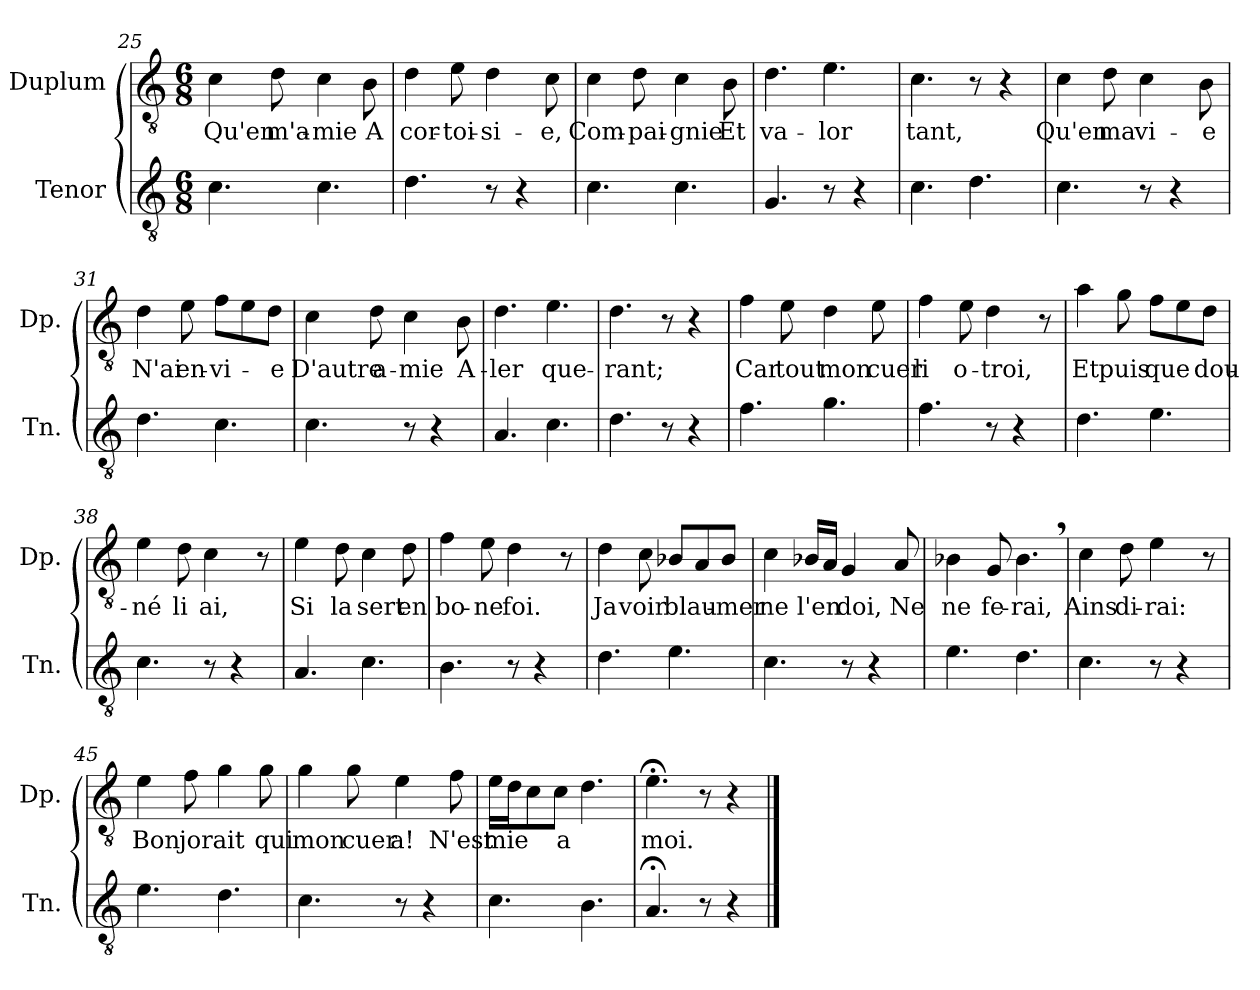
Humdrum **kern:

**kern	**kern	**text
*part2	*part1	*part1
*staff2	*staff1	*staff1
*I"Tenor	*I"Duplum	*
*I'Tn.	*I'Dp.	*
!!LO:LB:g=z
*clefGv2	*clefGv2	*
*k[]	*k[]	*
*M6/8	*M6/8	*
=25	=25	=25
!	!	!LO:LY:b
4.c\	4c\	Qu'en
!	!	!LO:LY:b
.	8d\	m'a-
!	!	!LO:LY:b
4.c\	4c\	-mie
!	!	!LO:LY:b
.	8B\	A
=26	=26	=26
!	!	!LO:LY:b
4.d\	4d\	cor-
!	!	!LO:LY:b
.	8e\	-toi-
!	!	!LO:LY:b
8r	4d\	-si-
4r	.	.
!	!	!LO:LY:b
.	8c\	-e,
=27	=27	=27
!	!	!LO:LY:b
4.c\	4c\	Com-
!	!	!LO:LY:b
.	8d\	-pai-
!	!	!LO:LY:b
4.c\	4c\	-gnie
!	!	!LO:LY:b
.	8B\	Et
=28	=28	=28
!	!	!LO:LY:b
4.G/	4.d\	va-
!	!	!LO:LY:b
8r	4.e\	-lor
4r	.	.
=29	=29	=29
!	!	!LO:LY:b
4.c\	4.c\	tant,
4.d\	8r	.
.	4r	.
=30	=30	=30
!	!	!LO:LY:b
4.c\	4c\	Qu'en
!	!	!LO:LY:b
.	8d\	ma
!	!	!LO:LY:b
8r	4c\	vi-
4r	.	.
!	!	!LO:LY:b
.	8B\	-e
!!LO:PB:g=z
=31	=31	=31
!	!	!LO:LY:b
4.d\	4d\	N'ai
!	!	!LO:LY:b
.	8e\	en-
!	!	!LO:LY:b
4.c\	8f\L	-vi-
.	8e\	.
!	!	!LO:LY:b
.	8d\J	-e
=32	=32	=32
!	!	!LO:LY:b
4.c\	4c\	D'autre
!	!	!LO:LY:b
.	8d\	a-
!	!	!LO:LY:b
8r	4c\	-mie
4r	.	.
!	!	!LO:LY:b
.	8B\	A-
=33	=33	=33
!	!	!LO:LY:b
4.A/	4.d\	-ler
!	!	!LO:LY:b
4.c\	4.e\	que-
=34	=34	=34
!	!	!LO:LY:b
4.d\	4.d\	-rant;
8r	8r	.
4r	4r	.
=35	=35	=35
!	!	!LO:LY:b
4.f\	4f\	Car
!	!	!LO:LY:b
.	8e\	tout
!	!	!LO:LY:b
4.g\	4d\	mon
!	!	!LO:LY:b
.	8e\	cuer
=36	=36	=36
!	!	!LO:LY:b
4.f\	4f\	li
!	!	!LO:LY:b
.	8e\	o-
!	!	!LO:LY:b
8r	4d\	-troi,
4r	.	.
.	8r	.
=37	=37	=37
!	!	!LO:LY:b
4.d\	4a\	Et
!	!	!LO:LY:b
.	8g\	puis
!	!	!LO:LY:b
4.e\	8f\L	que
.	8e\	.
!	!	!LO:LY:b
.	8d\J	dou-
!!LO:LB:g=z
=38	=38	=38
!	!	!LO:LY:b
4.c\	4e\	-né
!	!	!LO:LY:b
.	8d\	li
!	!	!LO:LY:b
8r	4c\	ai,
4r	.	.
.	8r	.
=39	=39	=39
!	!	!LO:LY:b
4.A/	4e\	Si
!	!	!LO:LY:b
.	8d\	la
!	!	!LO:LY:b
4.c\	4c\	sert
!	!	!LO:LY:b
.	8d\	en
=40	=40	=40
!	!	!LO:LY:b
4.B\	4f\	bo-
!	!	!LO:LY:b
.	8e\	-ne
!	!	!LO:LY:b
8r	4d\	foi.
4r	.	.
.	8r	.
=41	=41	=41
!	!	!LO:LY:b
4.d\	4d\	Ja
!	!	!LO:LY:b
.	8c\	voir
!	!	!LO:LY:b
4.e\	8B-X/L	blau-
.	8A/	.
!	!	!LO:LY:b
.	8B-/J	-mer
=42	=42	=42
!	!	!LO:LY:b
4.c\	4c\	ne
!	!	!LO:LY:b
.	16B-X/LL	l'en
.	16A/JJ	.
!	!	!LO:LY:b
8r	4G/	doi,
4r	.	.
!	!	!LO:LY:b
.	8A/	Ne
=43	=43	=43
!	!	!LO:LY:b
4.e\	4B-X\	ne
!	!	!LO:LY:b
.	8G/	fe-
!	!	!LO:LY:b
4.d\	4.B-,\	-rai,
=44	=44	=44
!	!	!LO:LY:b
4.c\	4c\	Ains
!	!	!LO:LY:b
.	8d\	di-
!	!	!LO:LY:b
8r	4e\	-rai:
4r	.	.
.	8r	.
!!LO:LB:g=z
=45	=45	=45
!	!	!LO:LY:b
4.e\	4e\	Bon
!	!	!LO:LY:b
.	8f\	jor
!	!	!LO:LY:b
4.d\	4g\	ait
!	!	!LO:LY:b
.	8g\	qui
=46	=46	=46
!	!	!LO:LY:b
4.c\	4g\	mon
!	!	!LO:LY:b
.	8g\	cuer
!	!	!LO:LY:b
8r	4e\	a!
4r	.	.
!	!	!LO:LY:b
.	8f\	N'est
=47	=47	=47
!	!	!LO:LY:b
4.c\	16e\LL	mie
.	16d\J	.
.	8c\	.
!	!	!LO:LY:b
.	8c\J	a
4.B\	4.d\	.
=48	=48	=48
!	!	!LO:LY:b
4.A;</	4.e;<\	moi.
8r	8r	.
4r	4r	.
==	==	==
*-	*-	*-
